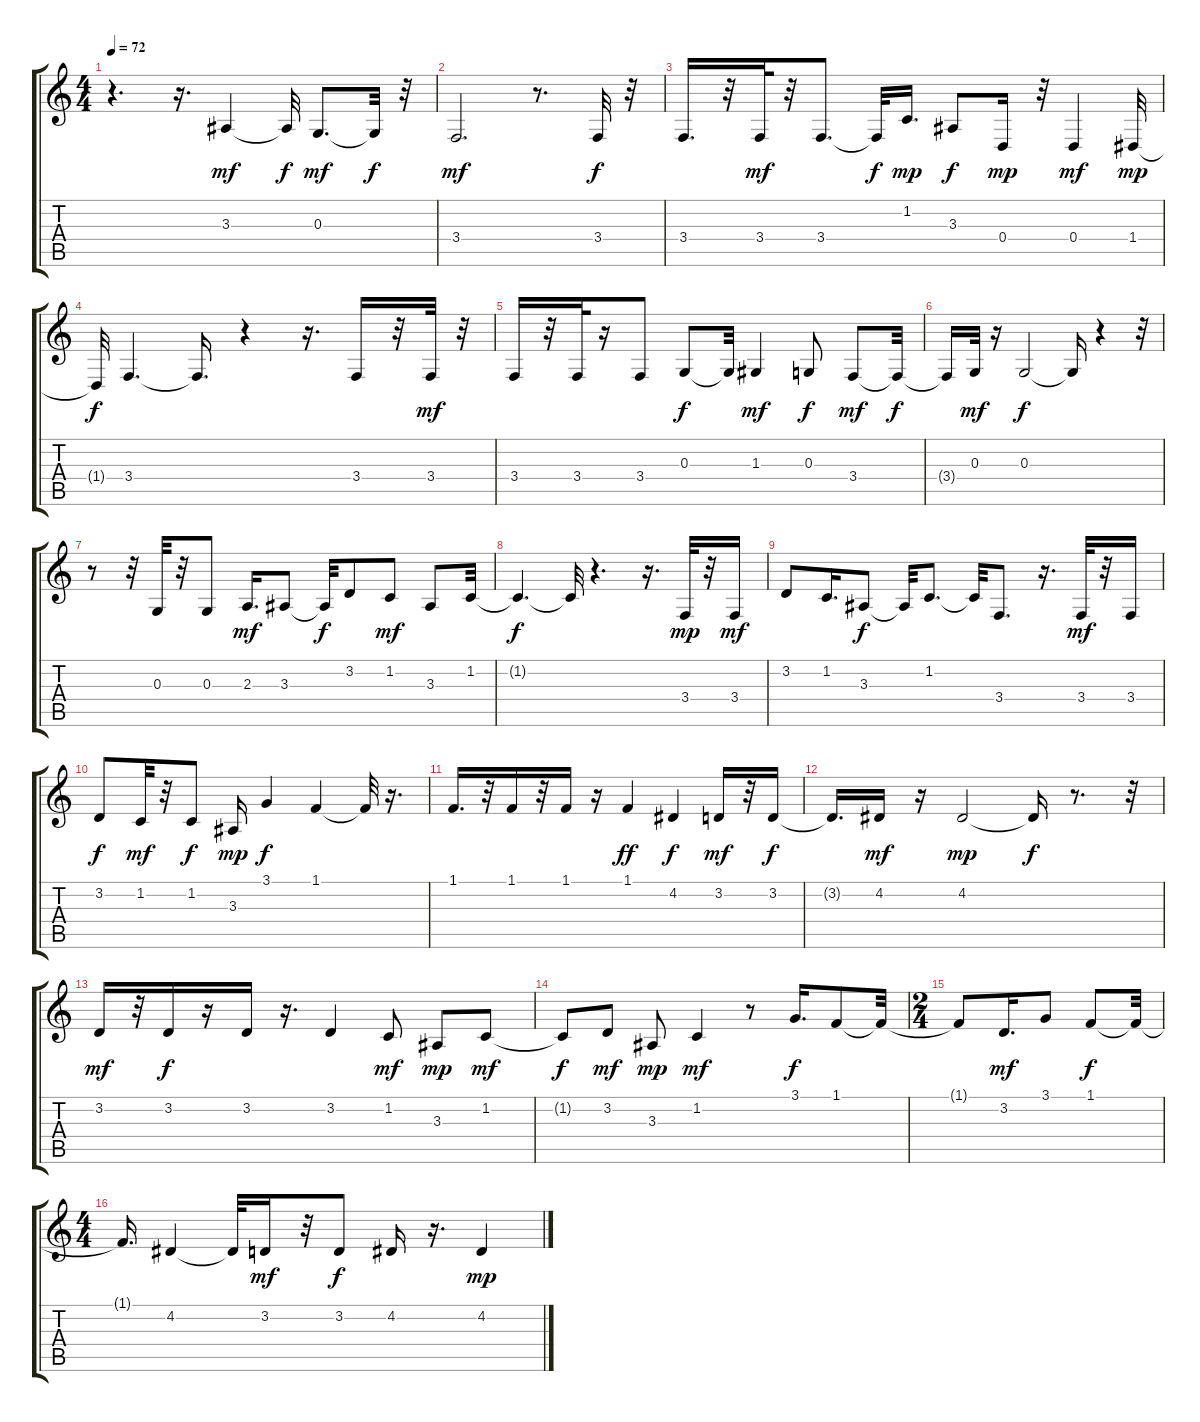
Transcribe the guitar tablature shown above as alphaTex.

\track "" {instrument flute}
\staff {score tabs}
\tuning (E4 B3 G3 D3 A2 E2) {hide}
\ts (4 4)
\tempo 72
\clef g2
\ks c
r.4{d dy mf} r.16{d} 3.3.4 3.3{t}.32{dy f} 0.3.8{d dy mf} 0.3{t}.32{dy f} r.32 |
3.4.2{d dy mf} r.8{d} 3.4.32{dy f} r.32 |
3.4.16{d} r.32 3.4.32{dy mf} r.32 3.4.8{d} 3.4{t}.32{dy f} 1.2.16{d dy mp} 3.3.8{dy f} 0.4.16{dy mp} r.32 0.4.4{dy mf} 1.4.32{dy mp} |
1.4{t}.32{dy f} 3.4.4{d} 3.4{t}.16{d} r.4 r.16{d} 3.4.16 r.32 3.4.32{dy mf} r.32 |
3.4.16 r.32 3.4.32 r.16 3.4.8 0.3.8{dy f} 0.3{t}.32 1.3.4{dy mf} 0.3.8{dy f} 3.4.8{dy mf} 3.4{t}.32{dy f} |
3.4{t}.16 0.3.32{dy mf} r.16 0.3.2{dy f} 0.3{t}.16 r.4 r.32 |
r.8 r.32 0.3.32 r.32 0.3.8 2.3.16{d dy mf} 3.3.8 3.3{t}.32{dy f} 3.2.8 1.2.8{dy mf} 3.3.8 1.2.32 |
1.2{t}.4{d dy f} 1.2{t}.32 r.4{d} r.16{d} 3.4.32{dy mp} r.32 3.4.16{dy mf} |
3.2.8 1.2.16{d} 3.3.8{dy f} 3.3{t}.32 1.2.8{d} 1.2{t}.32 3.4.8{d} r.16{d} 3.4.32{dy mf} r.32 3.4.16 |
3.2.8{dy f} 1.2.32{dy mf} r.32 1.2.8{dy f} 3.3.16{dy mp} 3.1.4{dy f} 1.1.4 1.1{t}.32 r.16{d} |
1.1.16{d} r.32 1.1.16 r.32 1.1.16 r.16 1.1.4{dy ff} 4.2.4{dy f} 3.2.16{dy mf} r.32 3.2.16{dy f} |
3.2{t}.16{d} 4.2.16{dy mf} r.16 4.2.2{dy mp} 4.2{t}.16{dy f} r.8{d} r.32 |
3.2.16{dy mf} r.32 3.2.16{dy f} r.16 3.2.16 r.16{d} 3.2.4 1.2.8{dy mf} 3.3.8{dy mp} 1.2.8{dy mf} |
1.2{t}.8{dy f} 3.2.8{dy mf} 3.3.8{dy mp} 1.2.4{dy mf} r.8 3.1.16{d dy f} 1.1.8 1.1{t}.32 |
\ts (2 4)
1.1{t}.8 3.2.16{d dy mf} 3.1.8 1.1.8{dy f} 1.1{t}.32 |
\ts (4 4)
1.1{t}.16{d} 4.2.4 4.2{t}.32 3.2.16{dy mf} r.32 3.2.8{dy f} 4.2.16 r.16{d} 4.2.4{dy mp}
